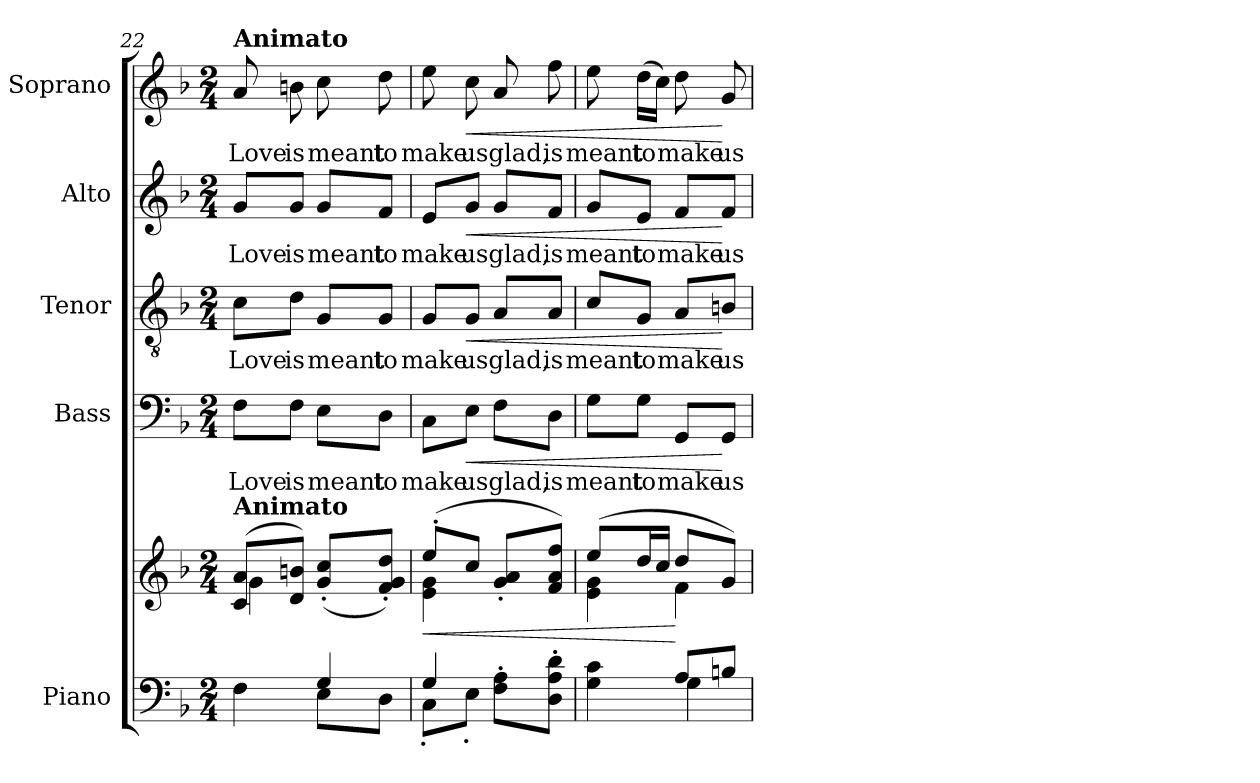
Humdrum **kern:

**kern	**kern	**dynam	**kern	**text	**dynam	**kern	**text	**dynam	**kern	**text	**dynam	**kern	**text	**dynam
*part5	*part5	*part5	*part4	*part4	*part4	*part3	*part3	*part3	*part2	*part2	*part2	*part1	*part1	*part1
*staff6	*staff5	*staff5/6	*staff4	*staff4	*staff4	*staff3	*staff3	*staff3	*staff2	*staff2	*staff2	*staff1	*staff1	*staff1
*I"Piano	*	*	*I"Bass	*	*	*I"Tenor	*	*	*I"Alto	*	*	*I"Soprano	*	*
*I'Pno.	*	*	*I'B.	*	*	*I'T.	*	*	*I'A.	*	*	*I'S.	*	*
*clefF4	*clefG2	*	*clefF4	*	*	*clefGv2	*	*	*clefG2	*	*	*clefG2	*	*
*	*	*	*	*	*	*ITrd7c12	*	*	*	*	*	*	*	*
*k[b-]	*k[b-]	*	*k[b-]	*	*	*k[b-]	*	*	*k[b-]	*	*	*k[b-]	*	*
*F:	*F:	*	*F:	*	*	*F:	*	*	*F:	*	*	*F:	*	*
*M2/4	*M2/4	*	*M2/4	*	*	*M2/4	*	*	*M2/4	*	*	*M2/4	*	*
=22	=22	=22	=22	=22	=22	=22	=22	=22	=22	=22	=22	=22	=22	=22
*^	*^	*	*	*	*	*	*	*	*	*	*	*	*	*
!	!	!	!	!	!	!LO:LY:b:color=#000000	!	!	!	!	!	!	!	!	!	!
!	!	!	!	!	!	!	!	!	!LO:LY:b:color=#000000	!	!	!	!	!	!	!
!	!	!	!	!	!	!	!	!	!	!	!	!LO:LY:b:color=#000000	!	!	!	!
!	!	!	!	!	!	!	!	!	!	!	!	!	!	!LO:TX:a:B:t=Animato	!	!
!	!	!LO:TX:a:B:t=Animato	!	!	!	!	!	!	!	!	!	!	!	!	!	!
!	!	!	!	!	!	!	!	!	!	!	!	!	!	!	!LO:LY:b:color=#000000	!
4ryy	4Fi\	(8ci/ 8aiL	4gi\	.	8Fi\L	Love	.	8Ci\L	Love	.	8gi/L	Love	.	8ai/	Love	.
!	!	!	!	!	!	!LO:LY:b:color=#000000	!	!	!	!	!	!	!	!	!	!
!	!	!	!	!	!	!	!	!	!LO:LY:b:color=#000000	!	!	!	!	!	!	!
!	!	!	!	!	!	!	!	!	!	!	!	!LO:LY:b:color=#000000	!	!	!	!
!	!	!	!	!	!	!	!	!	!	!	!	!	!	!	!LO:LY:b:color=#000000	!
.	.	8di/ 8bniJ)	.	.	8Fi\J	is	.	8Di\J	is	.	8gi/J	is	.	8bni\	is	.
!	!	!	!	!	!	!LO:LY:b:color=#000000	!	!	!	!	!	!	!	!	!	!
!	!	!	!	!	!	!	!	!	!LO:LY:b:color=#000000	!	!	!	!	!	!	!
!	!	!	!	!	!	!	!	!	!	!	!	!LO:LY:b:color=#000000	!	!	!	!
!	!	!	!	!	!	!	!	!	!	!	!	!	!	!	!LO:LY:b:color=#000000	!
4Gi/	8Ei\L	(8gi/' 8cci'L	4ryy	.	8Ei\L	meant	.	8GGi/L	meant	.	8gi/L	meant	.	8cci\	meant	.
!	!	!	!	!	!	!LO:LY:b:color=#000000	!	!	!	!	!	!	!	!	!	!
!	!	!	!	!	!	!	!	!	!LO:LY:b:color=#000000	!	!	!	!	!	!	!
!	!	!	!	!	!	!	!	!	!	!	!	!LO:LY:b:color=#000000	!	!	!	!
!	!	!	!	!	!	!	!	!	!	!	!	!	!	!	!LO:LY:b:color=#000000	!
.	8Di\J	8fi/' 8gi' 8ddi'J)	.	.	8Di\J	to	.	8GGi/J	to	.	8fi/J	to	.	8ddi\	to	.
=23	=23	=23	=23	=23	=23	=23	=23	=23	=23	=23	=23	=23	=23	=23	=23	=23
!	!	!	!	!LO:HP:b	!	!	!	!	!	!	!	!	!	!	!	!
!	!	!	!	!	!	!LO:LY:b:color=#000000	!	!	!	!	!	!	!	!	!	!
!	!	!	!	!	!	!	!	!	!LO:LY:b:color=#000000	!	!	!	!	!	!	!
!	!	!	!	!	!	!	!	!	!	!	!	!LO:LY:b:color=#000000	!	!	!	!
!	!	!	!	!	!	!	!	!	!	!	!	!	!	!	!LO:LY:b:color=#000000	!
4Gi/	8C'i\L	(8ee'i/L	4ei\ 4gi	<	8Ci\L	make	.	8GGi/L	make	.	8ei/L	make	.	8eei\	make	.
!	!	!	!	!	!	!LO:LY:b:color=#000000	!LO:HP:b	!	!	!	!	!	!	!	!	!
!	!	!	!	!	!	!	!	!	!LO:LY:b:color=#000000	!LO:HP:b	!	!	!	!	!	!
!	!	!	!	!	!	!	!	!	!	!	!	!LO:LY:b:color=#000000	!LO:HP:b	!	!	!
!	!	!	!	!	!	!	!	!	!	!	!	!	!	!	!LO:LY:b:color=#000000	!LO:HP:b
.	8E'i\J	8cci/J	.	.	8Ei\J	us	<	8GGi/J	us	<	8gi/J	us	<	8cci\	us	<
!	!	!	!	!	!	!LO:LY:b:color=#000000	!	!	!	!	!	!	!	!	!	!
!	!	!	!	!	!	!	!	!	!LO:LY:b:color=#000000	!	!	!	!	!	!	!
!	!	!	!	!	!	!	!	!	!	!	!	!LO:LY:b:color=#000000	!	!	!	!
!	!	!	!	!	!	!	!	!	!	!	!	!	!	!	!LO:LY:b:color=#000000	!
4ryy	8Fi\' 8Ai'L	8gi/' 8ai'L	4ryy	.	8Fi\L	glad,	.	8AAi/L	glad,	.	8gi/L	glad,	.	8ai/	glad,	.
!	!	!	!	!	!	!LO:LY:b:color=#000000	!	!	!	!	!	!	!	!	!	!
!	!	!	!	!	!	!	!	!	!LO:LY:b:color=#000000	!	!	!	!	!	!	!
!	!	!	!	!	!	!	!	!	!	!	!	!LO:LY:b:color=#000000	!	!	!	!
!	!	!	!	!	!	!	!	!	!	!	!	!	!	!	!LO:LY:b:color=#000000	!
.	8Di\' 8Ai' 8di'J	8fi/ 8ai 8ffiJ)	.	.	8Di\J	is	.	8AAi/J	is	.	8fi/J	is	.	8ffi\	is	.
=24	=24	=24	=24	=24	=24	=24	=24	=24	=24	=24	=24	=24	=24	=24	=24	=24
!	!	!	!	!	!	!LO:LY:b:color=#000000	!	!	!	!	!	!	!	!	!	!
!	!	!	!	!	!	!	!	!	!LO:LY:b:color=#000000	!	!	!	!	!	!	!
!	!	!	!	!	!	!	!	!	!	!	!	!LO:LY:b:color=#000000	!	!	!	!
!	!	!	!	!	!	!	!	!	!	!	!	!	!	!	!LO:LY:b:color=#000000	!
4ryy	4Gi\ 4ci	(8eei/L	4ei\ 4gi	.	8Gi\L	meant	.	8Ci/L	meant	.	8gi/L	meant	.	8eei\	meant	.
!	!	!	!	!	!	!LO:LY:b:color=#000000	!	!	!	!	!	!	!	!	!	!
!	!	!	!	!	!	!	!	!	!LO:LY:b:color=#000000	!	!	!	!	!	!	!
!	!	!	!	!	!	!	!	!	!	!	!	!LO:LY:b:color=#000000	!	!	!	!
!	!	!	!	!	!	!	!	!	!	!	!	!	!	!	!LO:LY:b:color=#000000	!
.	.	16ddi/L	.	.	8Gi\J	to	.	8GGi/J	to	.	8ei/J	to	.	(16ddi\LL	to	.
.	.	16cci/JJ	.	.	.	.	.	.	.	.	.	.	.	16cci\JJ)	.	.
!	!	!	!	!	!	!LO:LY:b:color=#000000	!	!	!	!	!	!	!	!	!	!
!	!	!	!	!	!	!	!	!	!LO:LY:b:color=#000000	!	!	!	!	!	!	!
!	!	!	!	!	!	!	!	!	!	!	!	!LO:LY:b:color=#000000	!	!	!	!
!	!	!	!	!	!	!	!	!	!	!	!	!	!	!	!LO:LY:b:color=#000000	!
8Ai/L	4Gi\	8ddi/L	4fi\	[	8GGi/L	make	.	8AAi/L	make	.	8fi/L	make	.	8ddi\	make	.
!	!	!	!	!	!	!LO:LY:b:color=#000000	!	!	!	!	!	!	!	!	!	!
!	!	!	!	!	!	!	!	!	!LO:LY:b:color=#000000	!	!	!	!	!	!	!
!	!	!	!	!	!	!	!	!	!	!	!	!LO:LY:b:color=#000000	!	!	!	!
!	!	!	!	!	!	!	!	!	!	!	!	!	!	!	!LO:LY:b:color=#000000	!
8Bni/J	.	8gi/J)	.	.	8GGi/J	us	[	8BBni/J	us	[	8fi/J	us	[	8gi/	us	[
*v	*v	*	*	*	*	*	*	*	*	*	*	*	*	*	*	*
*	*v	*v	*	*	*	*	*	*	*	*	*	*	*	*	*
=	=	=	=	=	=	=	=	=	=	=	=	=	=	=
*-	*-	*-	*-	*-	*-	*-	*-	*-	*-	*-	*-	*-	*-	*-
